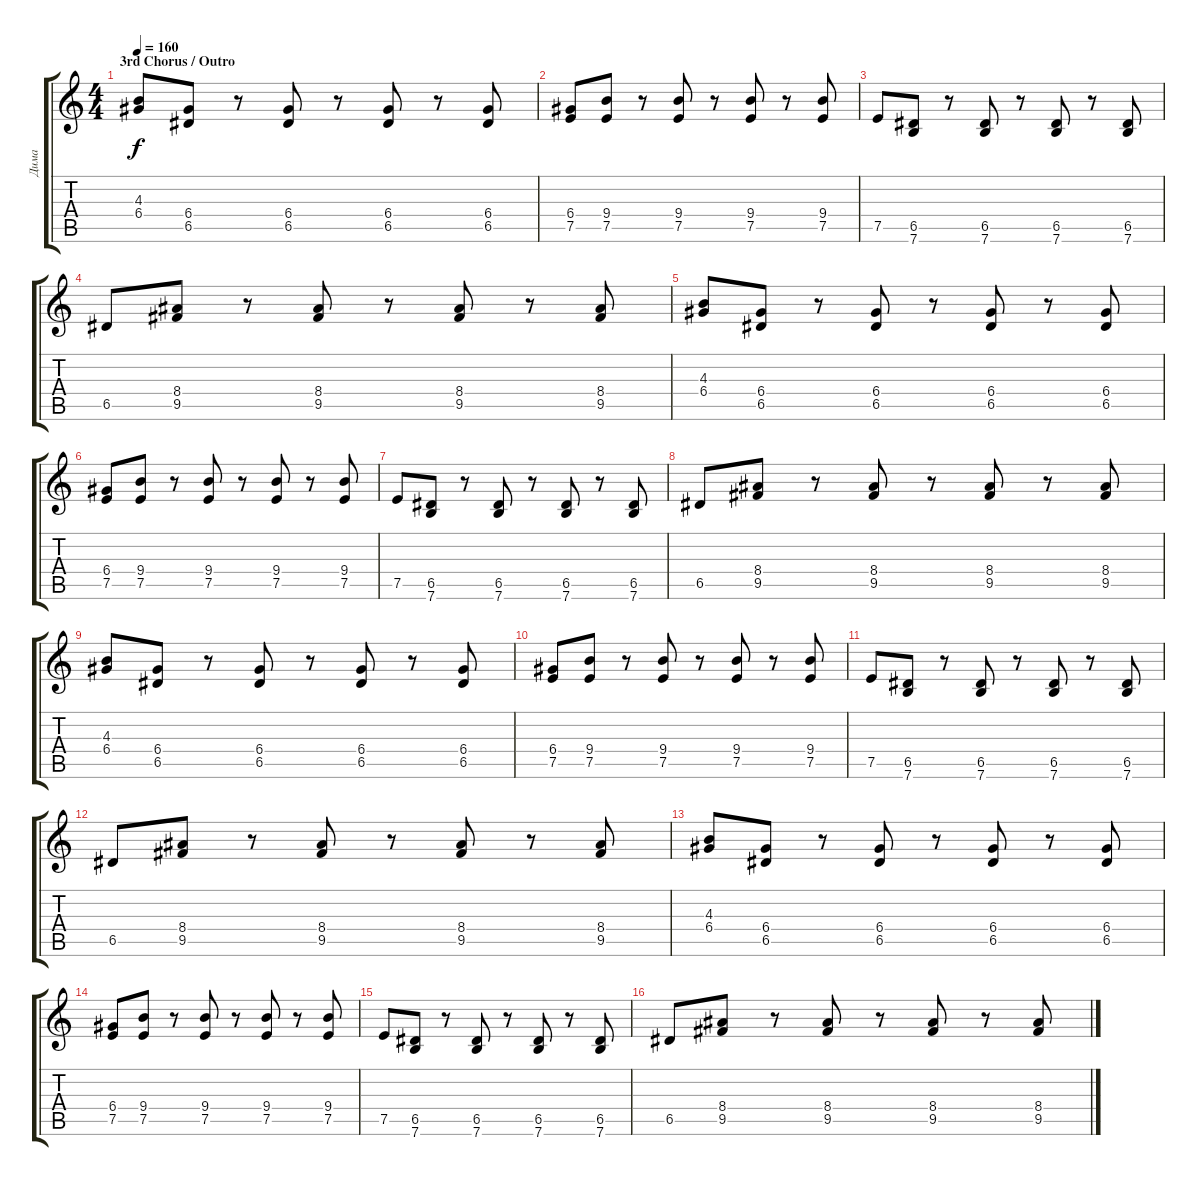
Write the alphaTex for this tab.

\track ("Дима" "Дима") {instrument overdrivenguitar}
\staff {score tabs}
\tuning (E4 B3 G3 D3 A2 E2) {hide}
\ts (4 4)
\section ("" "3rd Chorus / Outro")
\tempo 160
\clef g2
\ks c
(4.3 6.4).8{dy f volume 13 instrument electricguitarmuted} (6.4 6.5).8 r.8 (6.4 6.5).8 r.8 (6.4 6.5).8 r.8 (6.4 6.5).8 |
(6.4 7.5).8 (9.4 7.5).8 r.8 (9.4 7.5).8 r.8 (9.4 7.5).8 r.8 (9.4 7.5).8 |
7.5.8 (6.5 7.6).8 r.8 (6.5 7.6).8 r.8 (6.5 7.6).8 r.8 (6.5 7.6).8 |
6.5.8 (8.4 9.5).8 r.8 (8.4 9.5).8 r.8 (8.4 9.5).8 r.8 (8.4 9.5).8 |
(4.3 6.4).8 (6.4 6.5).8 r.8 (6.4 6.5).8 r.8 (6.4 6.5).8 r.8 (6.4 6.5).8 |
(6.4 7.5).8 (9.4 7.5).8 r.8 (9.4 7.5).8 r.8 (9.4 7.5).8 r.8 (9.4 7.5).8 |
7.5.8 (6.5 7.6).8 r.8 (6.5 7.6).8 r.8 (6.5 7.6).8 r.8 (6.5 7.6).8 |
6.5.8 (8.4 9.5).8 r.8 (8.4 9.5).8 r.8 (8.4 9.5).8 r.8 (8.4 9.5).8 |
(4.3 6.4).8 (6.4 6.5).8 r.8 (6.4 6.5).8 r.8 (6.4 6.5).8 r.8 (6.4 6.5).8 |
(6.4 7.5).8 (9.4 7.5).8 r.8 (9.4 7.5).8 r.8 (9.4 7.5).8 r.8 (9.4 7.5).8 |
7.5.8 (6.5 7.6).8 r.8 (6.5 7.6).8 r.8 (6.5 7.6).8 r.8 (6.5 7.6).8 |
6.5.8 (8.4 9.5).8 r.8 (8.4 9.5).8 r.8 (8.4 9.5).8 r.8 (8.4 9.5).8 |
(4.3 6.4).8 (6.4 6.5).8 r.8 (6.4 6.5).8 r.8 (6.4 6.5).8 r.8 (6.4 6.5).8 |
(6.4 7.5).8 (9.4 7.5).8 r.8 (9.4 7.5).8 r.8 (9.4 7.5).8 r.8 (9.4 7.5).8 |
7.5.8 (6.5 7.6).8 r.8 (6.5 7.6).8 r.8 (6.5 7.6).8 r.8 (6.5 7.6).8 |
6.5.8 (8.4 9.5).8 r.8 (8.4 9.5).8 r.8 (8.4 9.5).8 r.8 (8.4 9.5).8
